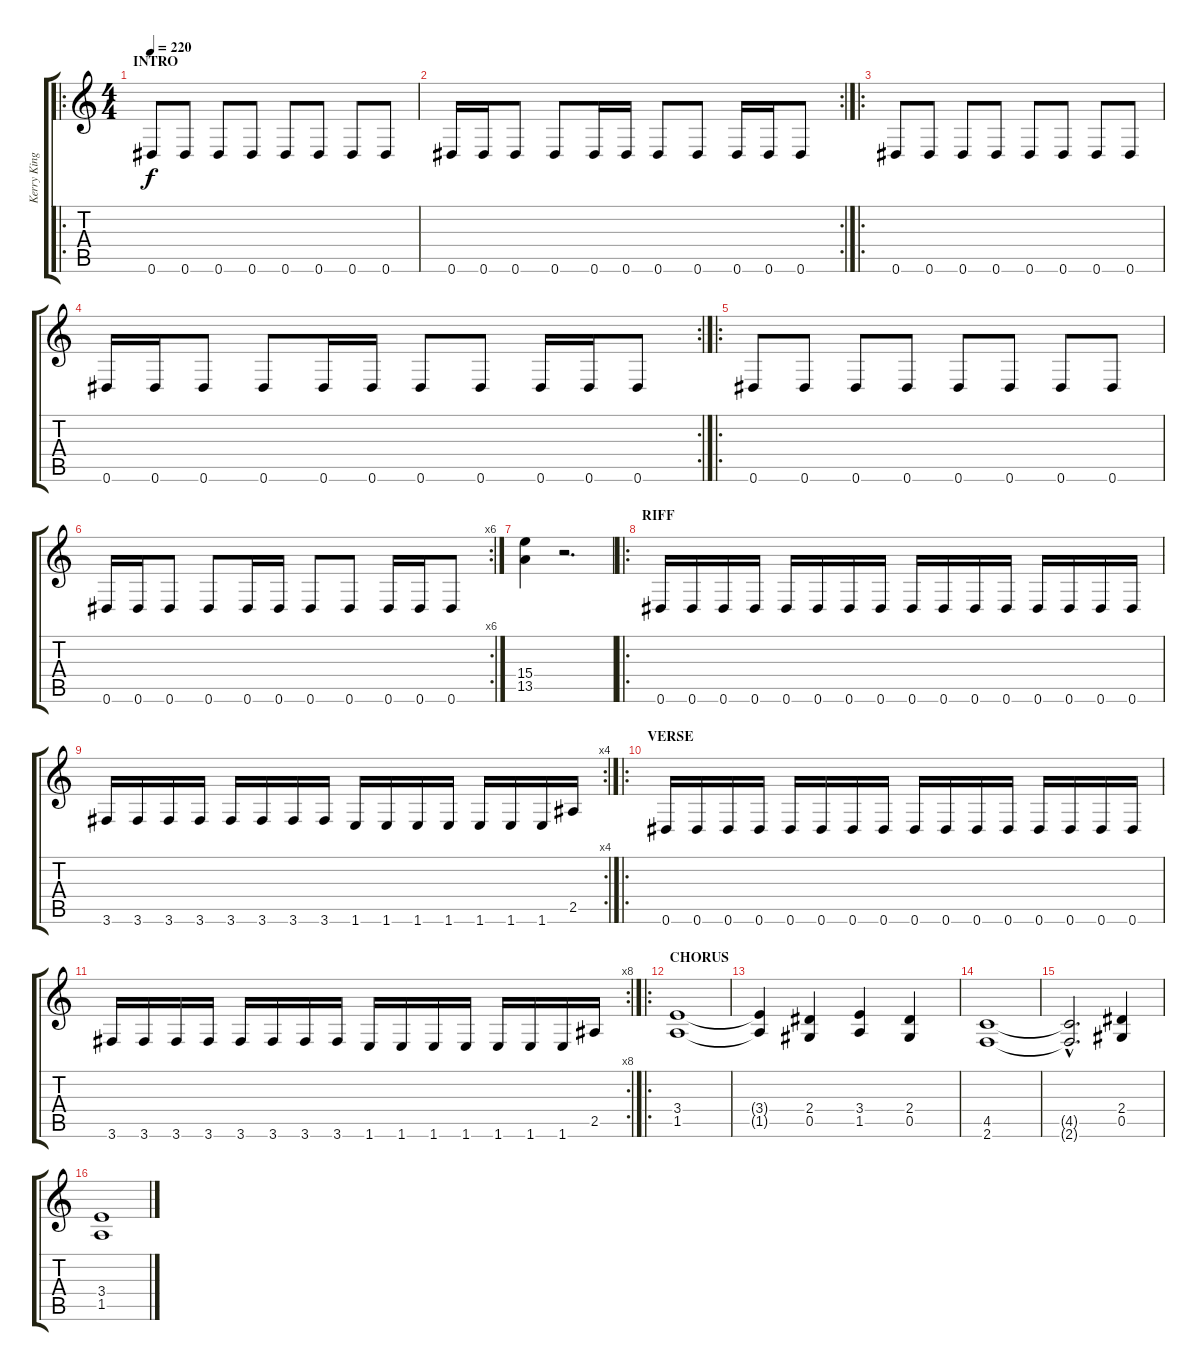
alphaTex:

\track ("Kerry King" "Kerry King") {instrument distortionguitar}
\staff {score tabs}
\tuning (Eb4 Bb3 Gb3 Db3 Ab2 Eb2) {hide}
\ro
\ts (4 4)
\section ("" "INTRO")
\tempo 220
\clef g2
\ks c
0.6.8{dy f instrument distortionguitar} 0.6.8 0.6.8 0.6.8 0.6.8 0.6.8 0.6.8 0.6.8 |
\rc 2
0.6.16 0.6.16 0.6.8 0.6.8 0.6.16 0.6.16 0.6.8 0.6.8 0.6.16 0.6.16 0.6.8 |
\ro
0.6.8 0.6.8 0.6.8 0.6.8 0.6.8 0.6.8 0.6.8 0.6.8 |
\rc 2
0.6.16 0.6.16 0.6.8 0.6.8 0.6.16 0.6.16 0.6.8 0.6.8 0.6.16 0.6.16 0.6.8 |
\ro
0.6.8 0.6.8 0.6.8 0.6.8 0.6.8 0.6.8 0.6.8 0.6.8 |
\rc 6
0.6.16 0.6.16 0.6.8 0.6.8 0.6.16 0.6.16 0.6.8 0.6.8 0.6.16 0.6.16 0.6.8 |
(15.4 13.5).4 r.2{d} |
\ro
\section ("" "RIFF")
0.6.16 0.6.16 0.6.16 0.6.16 0.6.16 0.6.16 0.6.16 0.6.16 0.6.16 0.6.16 0.6.16 0.6.16 0.6.16 0.6.16 0.6.16 0.6.16 |
\rc 4
3.6.16 3.6.16 3.6.16 3.6.16 3.6.16 3.6.16 3.6.16 3.6.16 1.6.16 1.6.16 1.6.16 1.6.16 1.6.16 1.6.16 1.6.16 2.5.16 |
\ro
\section ("" "VERSE")
0.6.16 0.6.16 0.6.16 0.6.16 0.6.16 0.6.16 0.6.16 0.6.16 0.6.16 0.6.16 0.6.16 0.6.16 0.6.16 0.6.16 0.6.16 0.6.16 |
\rc 8
3.6.16 3.6.16 3.6.16 3.6.16 3.6.16 3.6.16 3.6.16 3.6.16 1.6.16 1.6.16 1.6.16 1.6.16 1.6.16 1.6.16 1.6.16 2.5.16 |
\ro
\section ("" "CHORUS")
(3.4 1.5).1 |
(3.4{t} 1.5{t}).4 (2.4 0.5).4 (3.4 1.5).4 (2.4 0.5).4 |
(4.5 2.6).1 |
(4.5{hac t} 2.6{hac t}).2{d} (2.4 0.5).4 |
(3.4 1.5).1
